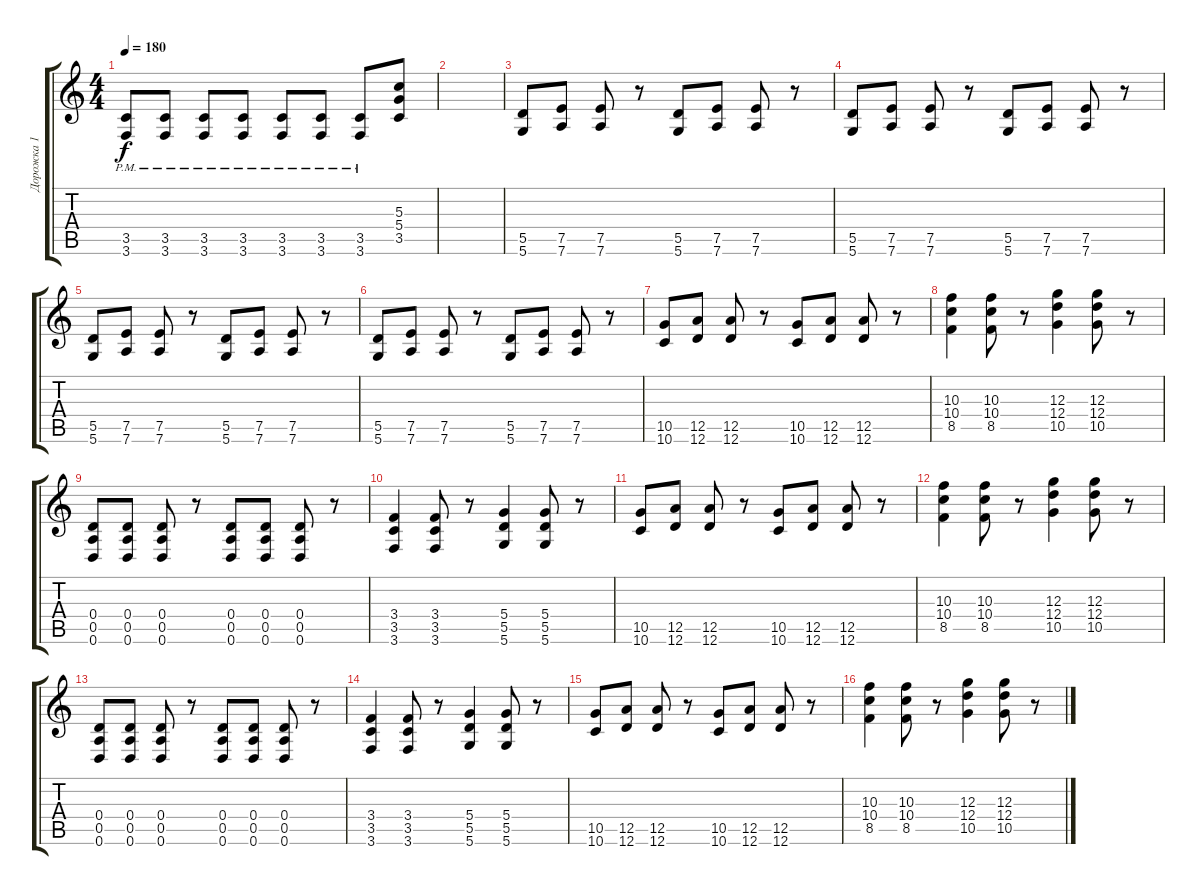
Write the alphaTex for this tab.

\track ("Дорожка 1" "Дорожка 1") {instrument distortionguitar}
\staff {score tabs}
\tuning (E4 B3 G3 D3 A2 D2) {hide}
\ts (4 4)
\tempo 180
\clef g2
\ks c
(3.5{pm} 3.6{pm}).8{dy f} (3.5{pm} 3.6{pm}).8 (3.5{pm} 3.6{pm}).8 (3.5{pm} 3.6{pm}).8 (3.5{pm} 3.6{pm}).8 (3.5{pm} 3.6{pm}).8 (3.5{pm} 3.6{pm}).8 (5.3 5.4 3.5).8 |
|
(5.5 5.6).8 (7.5 7.6).8 (7.5 7.6).8 r.8 (5.5 5.6).8 (7.5 7.6).8 (7.5 7.6).8 r.8 |
(5.5 5.6).8 (7.5 7.6).8 (7.5 7.6).8 r.8 (5.5 5.6).8 (7.5 7.6).8 (7.5 7.6).8 r.8 |
(5.5 5.6).8 (7.5 7.6).8 (7.5 7.6).8 r.8 (5.5 5.6).8 (7.5 7.6).8 (7.5 7.6).8 r.8 |
(5.5 5.6).8 (7.5 7.6).8 (7.5 7.6).8 r.8 (5.5 5.6).8 (7.5 7.6).8 (7.5 7.6).8 r.8 |
(10.5 10.6).8 (12.5 12.6).8 (12.5 12.6).8 r.8 (10.5 10.6).8 (12.5 12.6).8 (12.5 12.6).8 r.8 |
(10.3 10.4 8.5).4 (10.3 10.4 8.5).8 r.8 (12.3 12.4 10.5).4 (12.3 12.4 10.5).8 r.8 |
(0.4 0.5 0.6).8 (0.4 0.5 0.6).8 (0.4 0.5 0.6).8 r.8 (0.4 0.5 0.6).8 (0.4 0.5 0.6).8 (0.4 0.5 0.6).8 r.8 |
(3.4 3.5 3.6).4 (3.4 3.5 3.6).8 r.8 (5.4 5.5 5.6).4 (5.4 5.5 5.6).8 r.8 |
(10.5 10.6).8 (12.5 12.6).8 (12.5 12.6).8 r.8 (10.5 10.6).8 (12.5 12.6).8 (12.5 12.6).8 r.8 |
(10.3 10.4 8.5).4 (10.3 10.4 8.5).8 r.8 (12.3 12.4 10.5).4 (12.3 12.4 10.5).8 r.8 |
(0.4 0.5 0.6).8 (0.4 0.5 0.6).8 (0.4 0.5 0.6).8 r.8 (0.4 0.5 0.6).8 (0.4 0.5 0.6).8 (0.4 0.5 0.6).8 r.8 |
(3.4 3.5 3.6).4 (3.4 3.5 3.6).8 r.8 (5.4 5.5 5.6).4 (5.4 5.5 5.6).8 r.8 |
(10.5 10.6).8 (12.5 12.6).8 (12.5 12.6).8 r.8 (10.5 10.6).8 (12.5 12.6).8 (12.5 12.6).8 r.8 |
(10.3 10.4 8.5).4 (10.3 10.4 8.5).8 r.8 (12.3 12.4 10.5).4 (12.3 12.4 10.5).8 r.8
